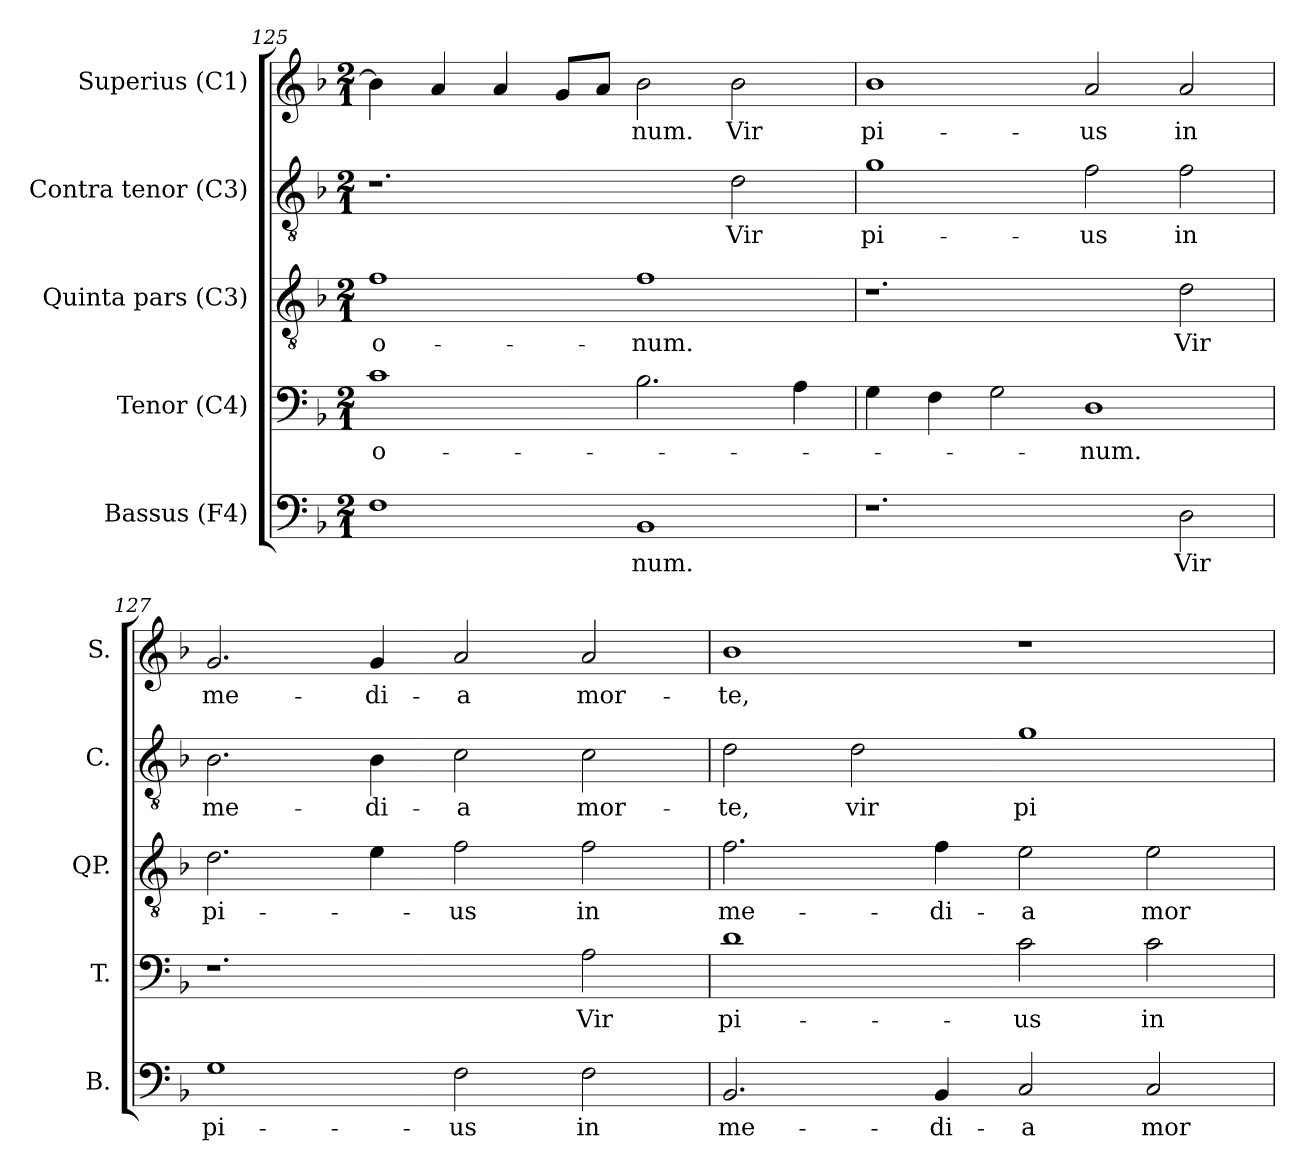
**kern	**text	**kern	**text	**kern	**text	**kern	**text	**kern	**text
*part5	*part5	*part4	*part4	*part3	*part3	*part2	*part2	*part1	*part1
*staff5	*staff5	*staff4	*staff4	*staff3	*staff3	*staff2	*staff2	*staff1	*staff1
*I"Bassus (F4)	*	*I"Tenor (C4)	*	*I"Quinta pars (C3)	*	*I"Contra tenor (C3)	*	*I"Superius (C1)	*
*I'B.	*	*I'T.	*	*I'QP.	*	*I'C.	*	*I'S.	*
*clefF4	*	*clefF4	*	*clefGv2	*	*clefGv2	*	*clefG2	*
*	*	*ITrd7c12	*	*ITrd7c12	*	*ITrd7c12	*	*	*
*k[b-]	*	*k[b-]	*	*k[b-]	*	*k[b-]	*	*k[b-]	*
*F:	*	*F:	*	*F:	*	*F:	*	*F:	*
*M2/1	*	*M2/1	*	*M2/1	*	*M2/1	*	*M2/1	*
=125	=125	=125	=125	=125	=125	=125	=125	=125	=125
!	!	!	!LO:LY:b:color=#000000	!	!	!	!	!	!
!	!	!	!	!	!LO:LY:b:color=#000000	!	!	!	!
1Fi	.	1Ci	-o-	1Fi	-o-	1.r	.	4b-i\]	.
.	.	.	.	.	.	.	.	4ai/	.
.	.	.	.	.	.	.	.	4ai/	.
.	.	.	.	.	.	.	.	8gi/L	.
.	.	.	.	.	.	.	.	8ai/J	.
!	!LO:LY:b:color=#000000	!	!	!	!	!	!	!	!
!	!	!	!	!	!LO:LY:b:color=#000000	!	!	!	!
!	!	!	!	!	!	!	!	!	!LO:LY:b:color=#000000
1BB-i	-num.	2.BB-i\	.	1Fi	-num.	.	.	2b-i\	-num.
!	!	!	!	!	!	!	!LO:LY:b:color=#000000	!	!
!	!	!	!	!	!	!	!	!	!LO:LY:b:color=#000000
.	.	.	.	.	.	2Di\	Vir	2b-i\	Vir
.	.	4AAi\	.	.	.	.	.	.	.
!!LO:LB:g=z
=126	=126	=126	=126	=126	=126	=126	=126	=126	=126
!	!	!	!	!	!	!	!LO:LY:b:color=#000000	!	!
!	!	!	!	!	!	!	!	!	!LO:LY:b:color=#000000
1.r	.	4GGi\	.	1.r	.	1Gi	pi-	1b-i	pi-
.	.	4FFi\	.	.	.	.	.	.	.
.	.	2GGi\	.	.	.	.	.	.	.
!	!	!	!LO:LY:b:color=#000000	!	!	!	!	!	!
!	!	!	!	!	!	!	!LO:LY:b:color=#000000	!	!
!	!	!	!	!	!	!	!	!	!LO:LY:b:color=#000000
.	.	1DDi	-num.	.	.	2Fi\	-us	2ai/	-us
!	!LO:LY:b:color=#000000	!	!	!	!	!	!	!	!
!	!	!	!	!	!LO:LY:b:color=#000000	!	!	!	!
!	!	!	!	!	!	!	!LO:LY:b:color=#000000	!	!
!	!	!	!	!	!	!	!	!	!LO:LY:b:color=#000000
2Di\	Vir	.	.	2Di\	Vir	2Fi\	in	2ai/	in
=127	=127	=127	=127	=127	=127	=127	=127	=127	=127
!	!LO:LY:b:color=#000000	!	!	!	!	!	!	!	!
!	!	!	!	!	!LO:LY:b:color=#000000	!	!	!	!
!	!	!	!	!	!	!	!LO:LY:b:color=#000000	!	!
!	!	!	!	!	!	!	!	!	!LO:LY:b:color=#000000
1Gi	pi-	1.r	.	2.Di\	pi-	2.BB-i\	me-	2.gi/	me-
!	!	!	!	!	!	!	!LO:LY:b:color=#000000	!	!
!	!	!	!	!	!	!	!	!	!LO:LY:b:color=#000000
.	.	.	.	4Ei\	.	4BB-i\	-di-	4gi/	-di-
!	!LO:LY:b:color=#000000	!	!	!	!	!	!	!	!
!	!	!	!	!	!LO:LY:b:color=#000000	!	!	!	!
!	!	!	!	!	!	!	!LO:LY:b:color=#000000	!	!
!	!	!	!	!	!	!	!	!	!LO:LY:b:color=#000000
2Fi\	-us	.	.	2Fi\	-us	2Ci\	-a	2ai/	-a
!	!LO:LY:b:color=#000000	!	!	!	!	!	!	!	!
!	!	!	!LO:LY:b:color=#000000	!	!	!	!	!	!
!	!	!	!	!	!LO:LY:b:color=#000000	!	!	!	!
!	!	!	!	!	!	!	!LO:LY:b:color=#000000	!	!
!	!	!	!	!	!	!	!	!	!LO:LY:b:color=#000000
2Fi\	in	2AAi\	Vir	2Fi\	in	2Ci\	mor-	2ai/	mor-
=128	=128	=128	=128	=128	=128	=128	=128	=128	=128
!	!LO:LY:b:color=#000000	!	!	!	!	!	!	!	!
!	!	!	!LO:LY:b:color=#000000	!	!	!	!	!	!
!	!	!	!	!	!LO:LY:b:color=#000000	!	!	!	!
!	!	!	!	!	!	!	!LO:LY:b:color=#000000	!	!
!	!	!	!	!	!	!	!	!	!LO:LY:b:color=#000000
2.BB-i/	me-	1Di	pi-	2.Fi\	me-	2Di\	-te,	1b-i	-te,
!	!	!	!	!	!	!	!LO:LY:b:color=#000000	!	!
.	.	.	.	.	.	2Di\	vir	.	.
!	!LO:LY:b:color=#000000	!	!	!	!	!	!	!	!
!	!	!	!	!	!LO:LY:b:color=#000000	!	!	!	!
4BB-i/	-di-	.	.	4Fi\	-di-	.	.	.	.
!	!LO:LY:b:color=#000000	!	!	!	!	!	!	!	!
!	!	!	!LO:LY:b:color=#000000	!	!	!	!	!	!
!	!	!	!	!	!LO:LY:b:color=#000000	!	!	!	!
!	!	!	!	!	!	!	!LO:LY:b:color=#000000	!	!
2Ci/	-a	2Ci\	-us	2Ei\	-a	1Gi	pi-	1r	.
!	!LO:LY:b:color=#000000	!	!	!	!	!	!	!	!
!	!	!	!LO:LY:b:color=#000000	!	!	!	!	!	!
!	!	!	!	!	!LO:LY:b:color=#000000	!	!	!	!
2Ci/	mor-	2Ci\	in	2Ei\	mor-	.	.	.	.
=	=	=	=	=	=	=	=	=	=
*-	*-	*-	*-	*-	*-	*-	*-	*-	*-
